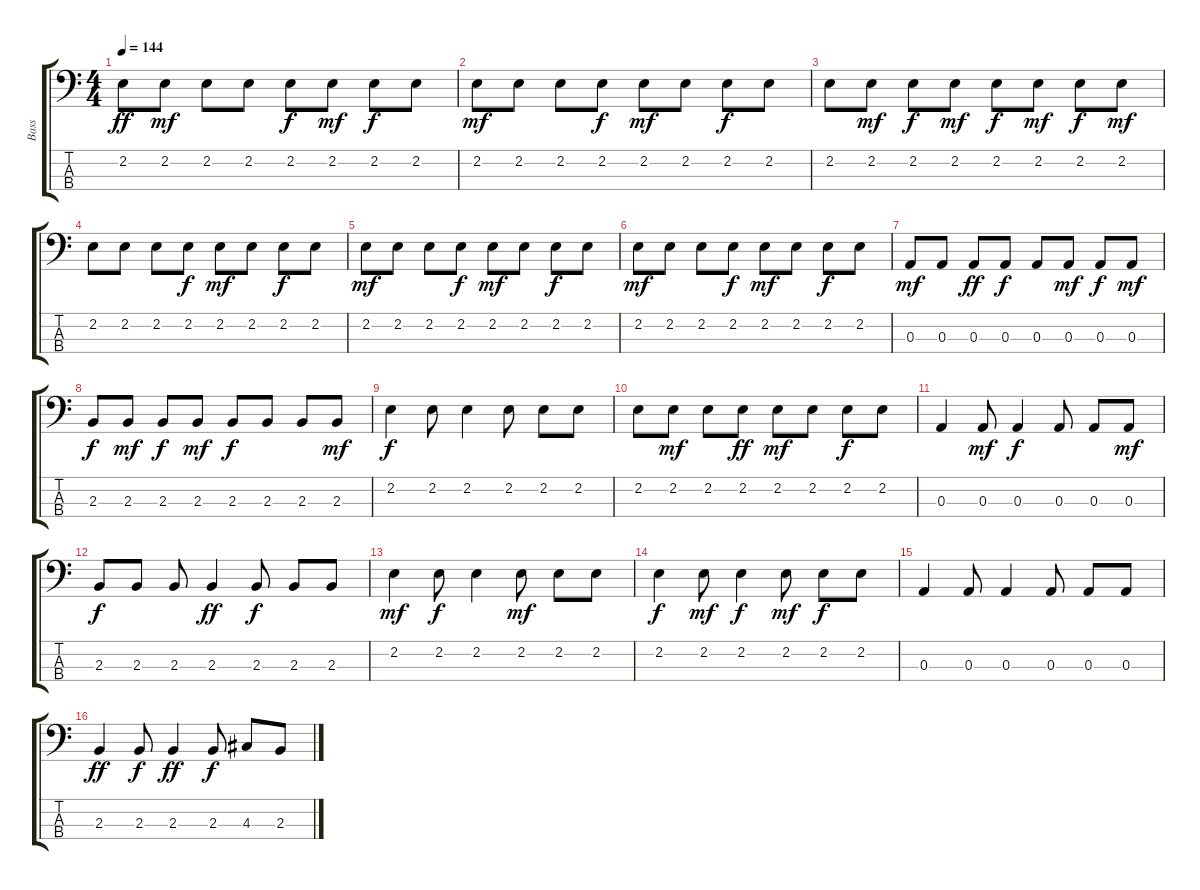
\track ("Bass" "Bass") {instrument electricbassfinger}
\staff {score tabs}
\tuning (G2 D2 A1 E1) {hide}
\ts (4 4)
\tempo 144
\clef f4
\ks c
2.2.8{dy ff} 2.2.8{dy mf} 2.2.8 2.2.8 2.2.8{dy f} 2.2.8{dy mf} 2.2.8{dy f} 2.2.8 |
2.2.8{dy mf} 2.2.8 2.2.8 2.2.8{dy f} 2.2.8{dy mf} 2.2.8 2.2.8{dy f} 2.2.8 |
2.2.8 2.2.8{dy mf} 2.2.8{dy f} 2.2.8{dy mf} 2.2.8{dy f} 2.2.8{dy mf} 2.2.8{dy f} 2.2.8{dy mf} |
2.2.8 2.2.8 2.2.8 2.2.8{dy f} 2.2.8{dy mf} 2.2.8 2.2.8{dy f} 2.2.8 |
2.2.8{dy mf} 2.2.8 2.2.8 2.2.8{dy f} 2.2.8{dy mf} 2.2.8 2.2.8{dy f} 2.2.8 |
2.2.8{dy mf} 2.2.8 2.2.8 2.2.8{dy f} 2.2.8{dy mf} 2.2.8 2.2.8{dy f} 2.2.8 |
0.3.8{dy mf} 0.3.8 0.3.8{dy ff} 0.3.8{dy f} 0.3.8 0.3.8{dy mf} 0.3.8{dy f} 0.3.8{dy mf} |
2.3.8{dy f} 2.3.8{dy mf} 2.3.8{dy f} 2.3.8{dy mf} 2.3.8{dy f} 2.3.8 2.3.8 2.3.8{dy mf} |
2.2.4{dy f} 2.2.8 2.2.4 2.2.8 2.2.8 2.2.8 |
2.2.8 2.2.8{dy mf} 2.2.8 2.2.8{dy ff} 2.2.8{dy mf} 2.2.8 2.2.8{dy f} 2.2.8 |
0.3.4 0.3.8{dy mf} 0.3.4{dy f} 0.3.8 0.3.8 0.3.8{dy mf} |
2.3.8{dy f} 2.3.8 2.3.8 2.3.4{dy ff} 2.3.8{dy f} 2.3.8 2.3.8 |
2.2.4{dy mf} 2.2.8{dy f} 2.2.4 2.2.8{dy mf} 2.2.8 2.2.8 |
2.2.4{dy f} 2.2.8{dy mf} 2.2.4{dy f} 2.2.8{dy mf} 2.2.8{dy f} 2.2.8 |
0.3.4 0.3.8 0.3.4 0.3.8 0.3.8 0.3.8 |
2.3.4{dy ff} 2.3.8{dy f} 2.3.4{dy ff} 2.3.8{dy f} 4.3.8 2.3.8
